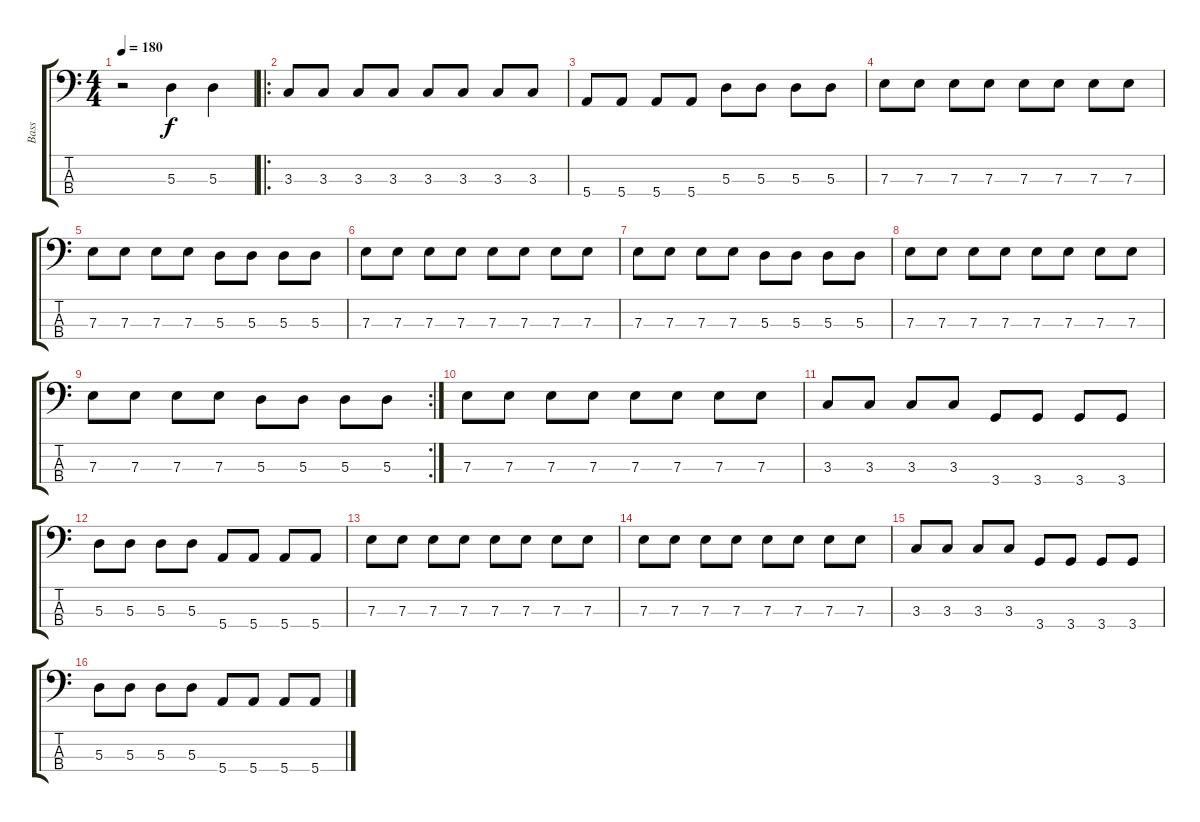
\track ("Bass" "Bass") {instrument electricbassfinger}
\staff {score tabs}
\tuning (G2 D2 A1 E1) {hide}
\ts (4 4)
\tempo 180
\clef f4
\ks c
r.2{dy f} 5.3.4 5.3.4 |
\ro
3.3.8 3.3.8 3.3.8 3.3.8 3.3.8 3.3.8 3.3.8 3.3.8 |
5.4.8 5.4.8 5.4.8 5.4.8 5.3.8 5.3.8 5.3.8 5.3.8 |
7.3.8 7.3.8 7.3.8 7.3.8 7.3.8 7.3.8 7.3.8 7.3.8 |
7.3.8 7.3.8 7.3.8 7.3.8 5.3.8 5.3.8 5.3.8 5.3.8 |
7.3.8 7.3.8 7.3.8 7.3.8 7.3.8 7.3.8 7.3.8 7.3.8 |
7.3.8 7.3.8 7.3.8 7.3.8 5.3.8 5.3.8 5.3.8 5.3.8 |
7.3.8 7.3.8 7.3.8 7.3.8 7.3.8 7.3.8 7.3.8 7.3.8 |
\rc 2
7.3.8 7.3.8 7.3.8 7.3.8 5.3.8 5.3.8 5.3.8 5.3.8 |
7.3.8 7.3.8 7.3.8 7.3.8 7.3.8 7.3.8 7.3.8 7.3.8 |
3.3.8 3.3.8 3.3.8 3.3.8 3.4.8 3.4.8 3.4.8 3.4.8 |
5.3.8 5.3.8 5.3.8 5.3.8 5.4.8 5.4.8 5.4.8 5.4.8 |
7.3.8 7.3.8 7.3.8 7.3.8 7.3.8 7.3.8 7.3.8 7.3.8 |
7.3.8 7.3.8 7.3.8 7.3.8 7.3.8 7.3.8 7.3.8 7.3.8 |
3.3.8 3.3.8 3.3.8 3.3.8 3.4.8 3.4.8 3.4.8 3.4.8 |
5.3.8 5.3.8 5.3.8 5.3.8 5.4.8 5.4.8 5.4.8 5.4.8
